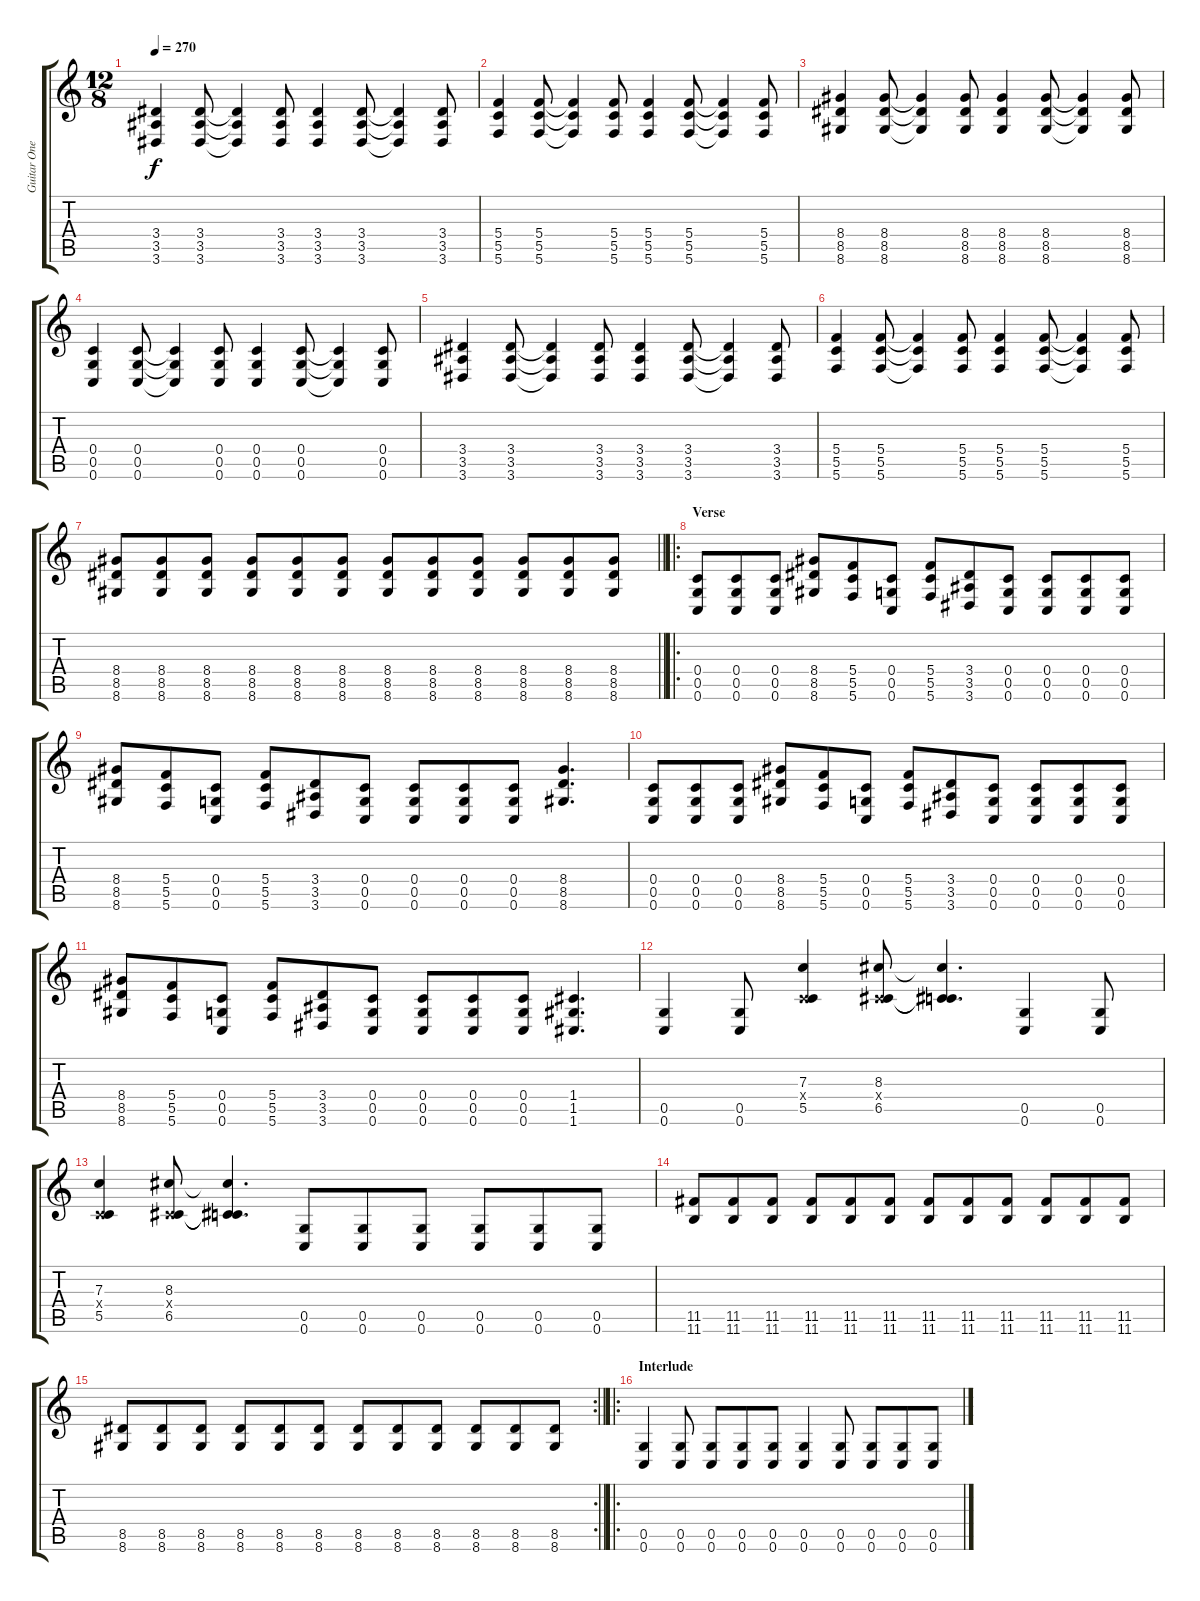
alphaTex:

\track ("Guitar One" "Guitar One") {instrument overdrivenguitar}
\staff {score tabs}
\tuning (D4 A3 F3 C3 G2 C2) {hide}
\ts (12 8)
\tempo 270
\clef g2
\ks c
(3.4 3.5 3.6).4{dy f} (3.4 3.5 3.6).8 (3.4{t} 3.5{t} 3.6{t}).4 (3.4 3.5 3.6).8 (3.4 3.5 3.6).4 (3.4 3.5 3.6).8 (3.4{t} 3.5{t} 3.6{t}).4 (3.4 3.5 3.6).8 |
(5.4 5.5 5.6).4 (5.4 5.5 5.6).8 (5.4{t} 5.5{t} 5.6{t}).4 (5.4 5.5 5.6).8 (5.4 5.5 5.6).4 (5.4 5.5 5.6).8 (5.4{t} 5.5{t} 5.6{t}).4 (5.4 5.5 5.6).8 |
(8.4 8.5 8.6).4 (8.4 8.5 8.6).8 (8.4{t} 8.5{t} 8.6{t}).4 (8.4 8.5 8.6).8 (8.4 8.5 8.6).4 (8.4 8.5 8.6).8 (8.4{t} 8.5{t} 8.6{t}).4 (8.4 8.5 8.6).8 |
(0.4 0.5 0.6).4 (0.4 0.5 0.6).8 (0.4{t} 0.5{t} 0.6{t}).4 (0.4 0.5 0.6).8 (0.4 0.5 0.6).4 (0.4 0.5 0.6).8 (0.4{t} 0.5{t} 0.6{t}).4 (0.4 0.5 0.6).8 |
(3.4 3.5 3.6).4 (3.4 3.5 3.6).8 (3.4{t} 3.5{t} 3.6{t}).4 (3.4 3.5 3.6).8 (3.4 3.5 3.6).4 (3.4 3.5 3.6).8 (3.4{t} 3.5{t} 3.6{t}).4 (3.4 3.5 3.6).8 |
(5.4 5.5 5.6).4 (5.4 5.5 5.6).8 (5.4{t} 5.5{t} 5.6{t}).4 (5.4 5.5 5.6).8 (5.4 5.5 5.6).4 (5.4 5.5 5.6).8 (5.4{t} 5.5{t} 5.6{t}).4 (5.4 5.5 5.6).8 |
\barLineRight lightlight
(8.4 8.5 8.6).8 (8.4 8.5 8.6).8 (8.4 8.5 8.6).8 (8.4 8.5 8.6).8 (8.4 8.5 8.6).8 (8.4 8.5 8.6).8 (8.4 8.5 8.6).8 (8.4 8.5 8.6).8 (8.4 8.5 8.6).8 (8.4 8.5 8.6).8 (8.4 8.5 8.6).8 (8.4 8.5 8.6).8 |
\ro
\section ("" "Verse")
(0.4 0.5 0.6).8 (0.4 0.5 0.6).8 (0.4 0.5 0.6).8 (8.4 8.5 8.6).8 (5.4 5.5 5.6).8 (0.4 0.5 0.6).8 (5.4 5.5 5.6).8 (3.4 3.5 3.6).8 (0.4 0.5 0.6).8 (0.4 0.5 0.6).8 (0.4 0.5 0.6).8 (0.4 0.5 0.6).8 |
(8.4 8.5 8.6).8 (5.4 5.5 5.6).8 (0.4 0.5 0.6).8 (5.4 5.5 5.6).8 (3.4 3.5 3.6).8 (0.4 0.5 0.6).8 (0.4 0.5 0.6).8 (0.4 0.5 0.6).8 (0.4 0.5 0.6).8 (8.4 8.5 8.6).4{d} |
(0.4 0.5 0.6).8 (0.4 0.5 0.6).8 (0.4 0.5 0.6).8 (8.4 8.5 8.6).8 (5.4 5.5 5.6).8 (0.4 0.5 0.6).8 (5.4 5.5 5.6).8 (3.4 3.5 3.6).8 (0.4 0.5 0.6).8 (0.4 0.5 0.6).8 (0.4 0.5 0.6).8 (0.4 0.5 0.6).8 |
(8.4 8.5 8.6).8 (5.4 5.5 5.6).8 (0.4 0.5 0.6).8 (5.4 5.5 5.6).8 (3.4 3.5 3.6).8 (0.4 0.5 0.6).8 (0.4 0.5 0.6).8 (0.4 0.5 0.6).8 (0.4 0.5 0.6).8 (1.4 1.5 1.6).4{d} |
(0.5 0.6).4 (0.5 0.6).8 (7.3 0.4{x} 5.5).4 (8.3 0.4{x} 6.5).8 (8.3{t} 0.4{t} 6.5{t}).4{d} (0.5 0.6).4 (0.5 0.6).8 |
(7.3 0.4{x} 5.5).4 (8.3 0.4{x} 6.5).8 (8.3{t} 0.4{t} 6.5{t}).4{d} (0.5 0.6).8 (0.5 0.6).8 (0.5 0.6).8 (0.5 0.6).8 (0.5 0.6).8 (0.5 0.6).8 |
(11.5 11.6).8 (11.5 11.6).8 (11.5 11.6).8 (11.5 11.6).8 (11.5 11.6).8 (11.5 11.6).8 (11.5 11.6).8 (11.5 11.6).8 (11.5 11.6).8 (11.5 11.6).8 (11.5 11.6).8 (11.5 11.6).8 |
\rc 2
\barLineRight lightlight
(8.5 8.6).8 (8.5 8.6).8 (8.5 8.6).8 (8.5 8.6).8 (8.5 8.6).8 (8.5 8.6).8 (8.5 8.6).8 (8.5 8.6).8 (8.5 8.6).8 (8.5 8.6).8 (8.5 8.6).8 (8.5 8.6).8 |
\ro
\section ("" "Interlude")
(0.5 0.6).4 (0.5 0.6).8 (0.5 0.6).8 (0.5 0.6).8 (0.5 0.6).8 (0.5 0.6).4 (0.5 0.6).8 (0.5 0.6).8 (0.5 0.6).8 (0.5 0.6).8
